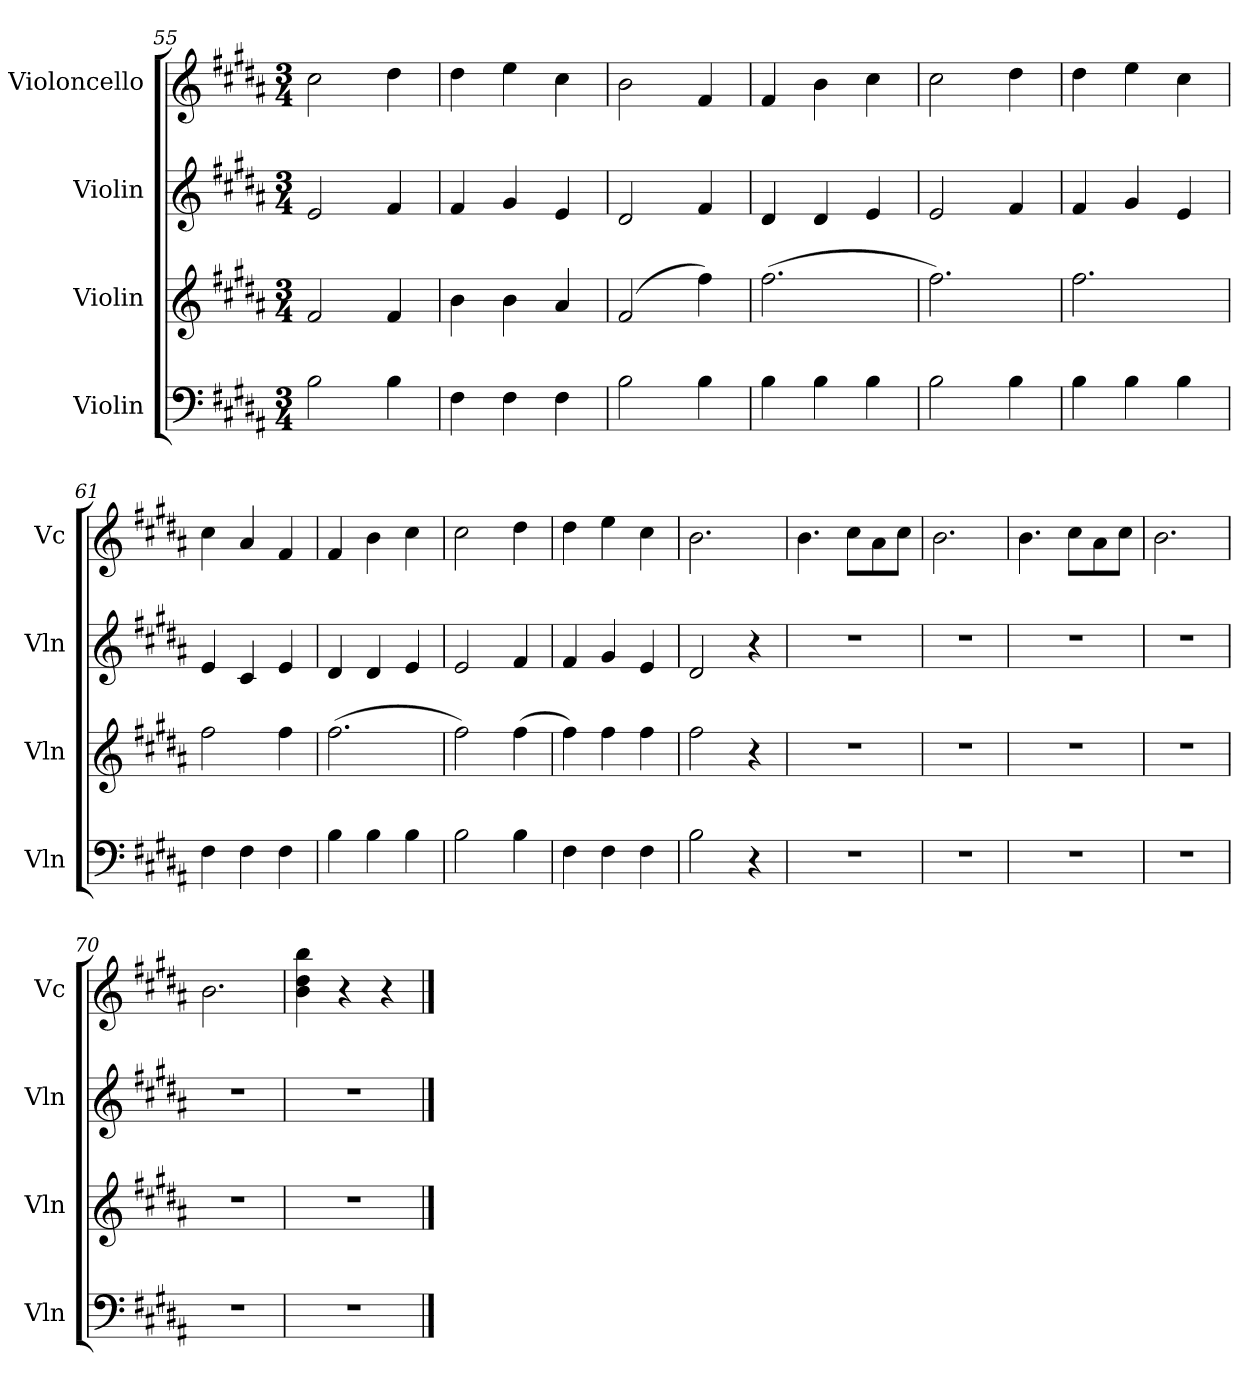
**kern	**kern	**kern	**kern
*part4	*part3	*part2	*part1
*staff4	*staff3	*staff2	*staff1
*I"Violin	*I"Violin	*I"Violin	*I"Violoncello
*I'Vln	*I'Vln	*I'Vln	*I'Vc
*clefF4	*clefG2	*clefG2	*clefG2
*k[f#c#g#d#a#]	*k[f#c#g#d#a#]	*k[f#c#g#d#a#]	*k[f#c#g#d#a#]
*M3/4	*M3/4	*M3/4	*M3/4
=55	=55	=55	=55
2B\	2f#/	2e/	2cc#\
4B\	4f#/	4f#/	4dd#\
=56	=56	=56	=56
4F#\	4b\	4f#/	4dd#\
4F#\	4b\	4g#/	4ee\
4F#\	4a#/	4e/	4cc#\
=57	=57	=57	=57
2B\	(>2f#/	2d#/	2b\
4B\	4ff#\)	4f#/	4f#/
=58	=58	=58	=58
4B\	(>2.ff#\	4d#/	4f#/
4B\	.	4d#/	4b\
4B\	.	4e/	4cc#\
=59	=59	=59	=59
2B\	2.ff#\)	2e/	2cc#\
4B\	.	4f#/	4dd#\
!!LO:PB:g=z
=60	=60	=60	=60
4B\	2.ff#\	4f#/	4dd#\
4B\	.	4g#/	4ee\
4B\	.	4e/	4cc#\
=61	=61	=61	=61
4F#\	2ff#\	4e/	4cc#\
4F#\	.	4c#/	4a#/
4F#\	4ff#\	4e/	4f#/
=62	=62	=62	=62
4B\	(>2.ff#\	4d#/	4f#/
4B\	.	4d#/	4b\
4B\	.	4e/	4cc#\
=63	=63	=63	=63
2B\	2ff#\)	2e/	2cc#\
4B\	(>4ff#\	4f#/	4dd#\
=64	=64	=64	=64
4F#\	4ff#\)	4f#/	4dd#\
4F#\	4ff#\	4g#/	4ee\
4F#\	4ff#\	4e/	4cc#\
=65	=65	=65	=65
2B\	2ff#\	2d#/	2.b\
4r	4r	4r	.
=66	=66	=66	=66
2.r	2.r	2.r	4.b\
.	.	.	8cc#\L
.	.	.	8a#\
.	.	.	8cc#\J
=67	=67	=67	=67
2.r	2.r	2.r	2.b\
!!LO:LB:g=z
=68	=68	=68	=68
2.r	2.r	2.r	4.b\
.	.	.	8cc#\L
.	.	.	8a#\
.	.	.	8cc#\J
=69	=69	=69	=69
2.r	2.r	2.r	2.b\
=70	=70	=70	=70
2.r	2.r	2.r	2.b\
=71	=71	=71	=71
2.r	2.r	2.r	4b\ 4dd#\ 4bb\
.	.	.	4r
.	.	.	4r
==	==	==	==
*-	*-	*-	*-
